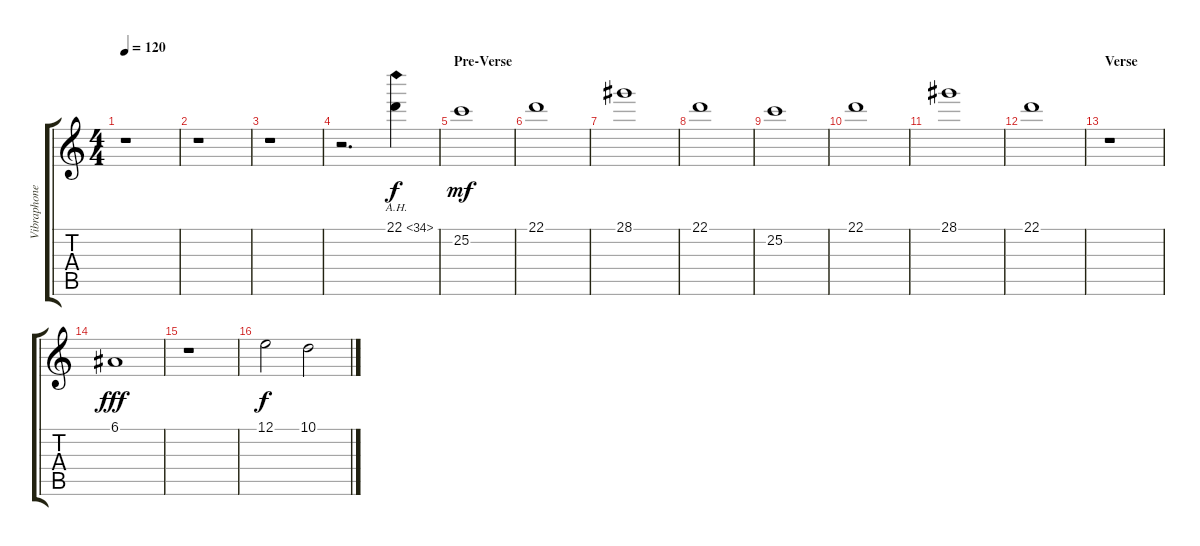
\track ("Vibraphone" "Vibraphone") {instrument vibraphone}
\staff {score tabs}
\tuning (E4 B3 G3 D3 A2 E2) {hide}
\ts (4 4)
\tempo 120
\clef g2
\ks c
r.1{dy mf} |
r.1 |
r.1 |
r.2{d} 22.1{ah 12}.4{dy f} |
\section ("" "Pre-Verse")
25.2.1{dy mf} |
22.1.1 |
28.1.1 |
22.1.1 |
25.2.1 |
22.1.1 |
28.1.1 |
22.1.1 |
\section ("" "Verse")
r.1 |
6.1.1{dy fff} |
r.1 |
12.1.2{dy f} 10.1.2
